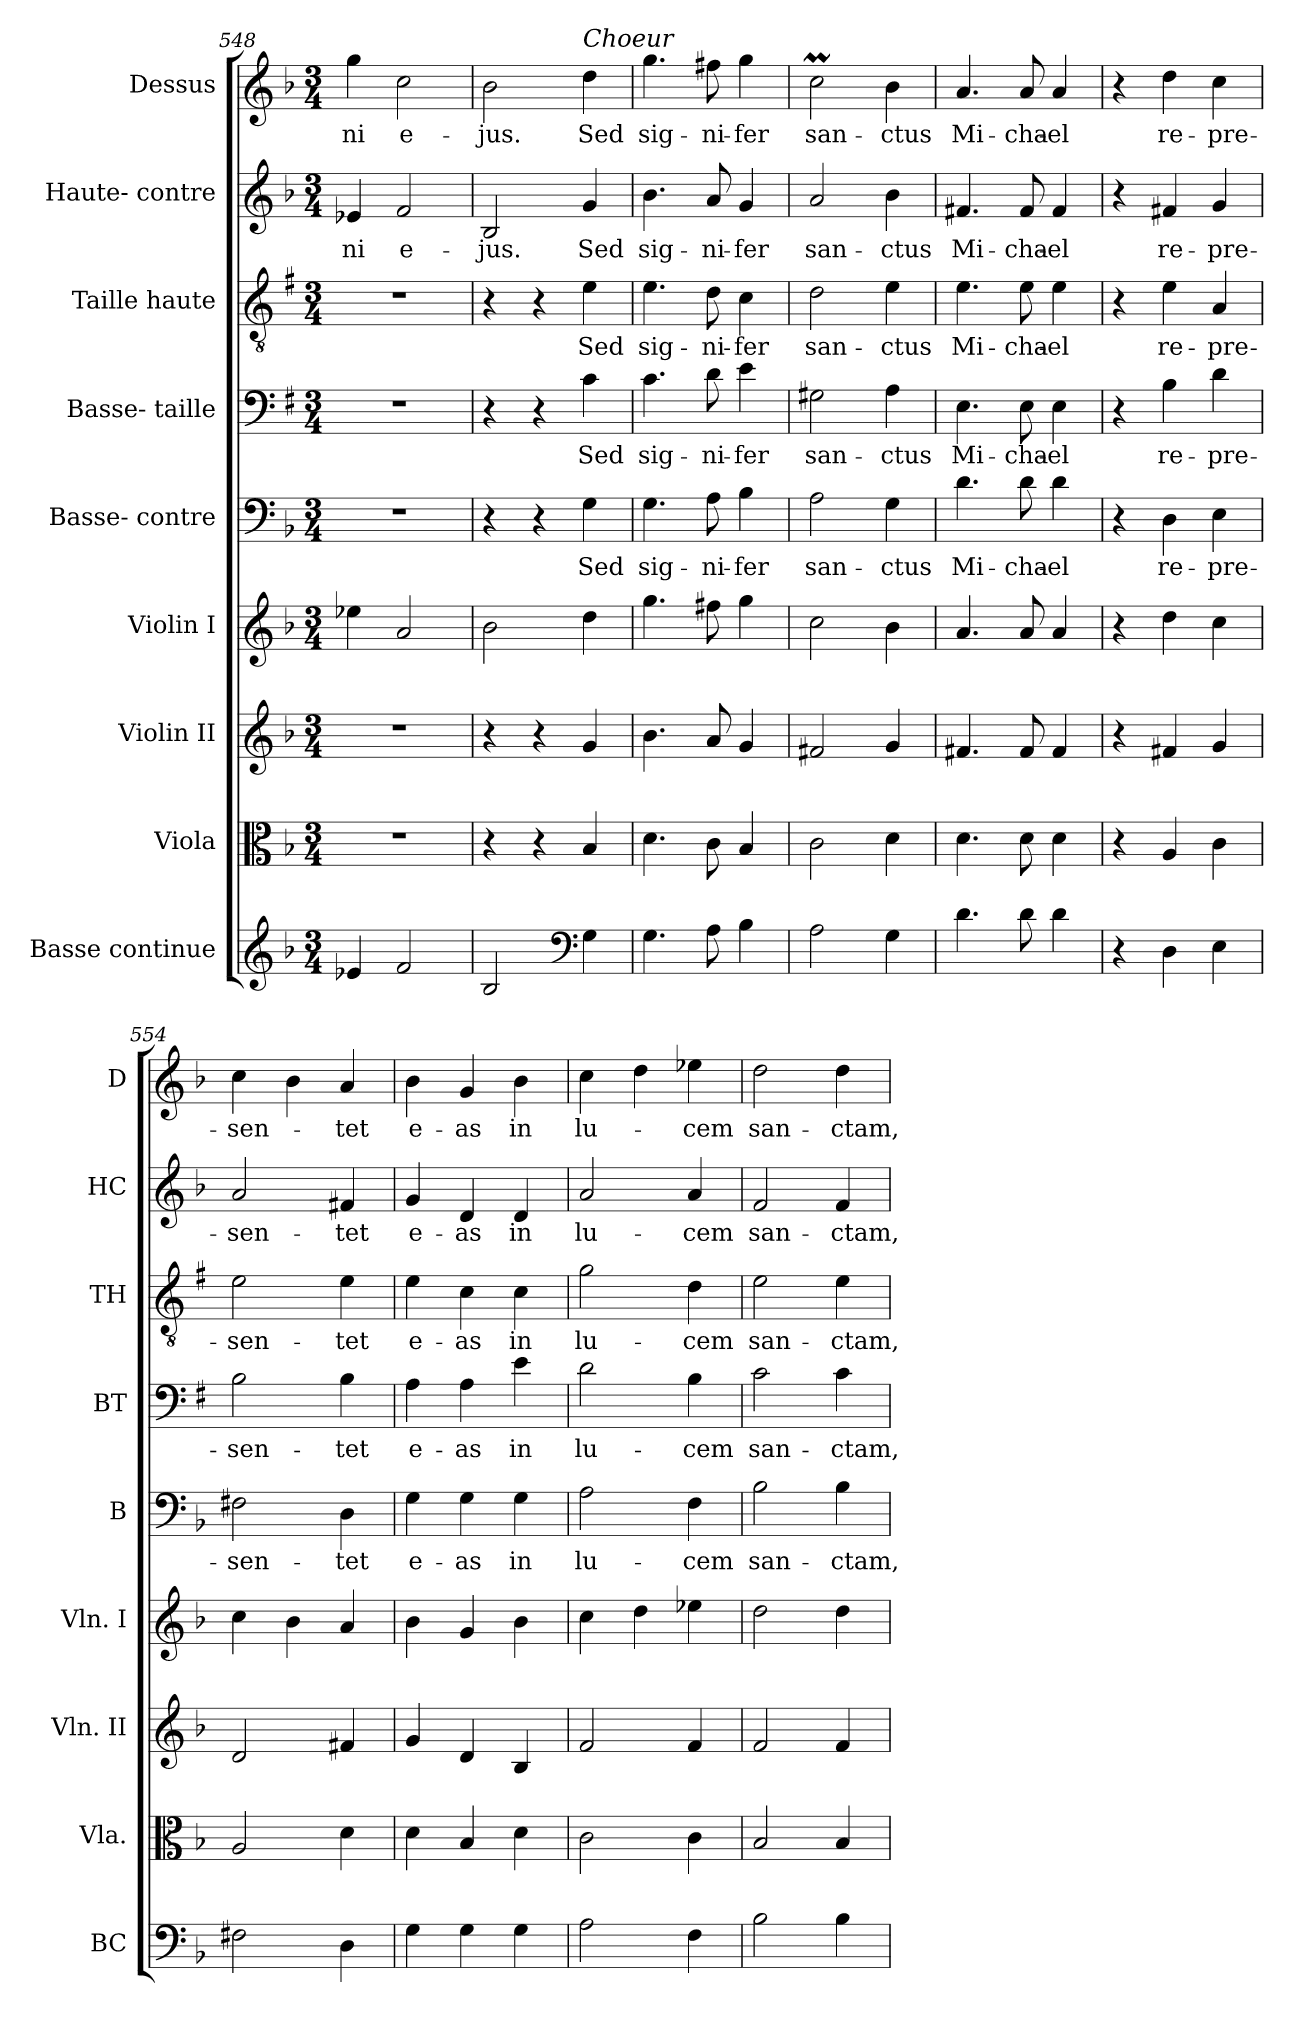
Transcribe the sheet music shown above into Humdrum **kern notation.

**kern	**kern	**kern	**kern	**kern	**text	**kern	**text	**kern	**text	**kern	**text	**kern	**text
*part9	*part8	*part7	*part6	*part5	*part5	*part4	*part4	*part3	*part3	*part2	*part2	*part1	*part1
*staff9	*staff8	*staff7	*staff6	*staff5	*staff5	*staff4	*staff4	*staff3	*staff3	*staff2	*staff2	*staff1	*staff1
*I"Basse  continue	*I"Viola	*I"Violin II	*I"Violin I	*I"Basse- contre	*	*I"Basse- taille	*	*I"Taille haute	*	*I"Haute- contre	*	*I"Dessus	*
*I'BC	*I'Vla.	*I'Vln. II	*I'Vln. I	*I'B	*	*I'BT	*	*I'TH	*	*I'HC	*	*I'D	*
*clefG2	*clefC3	*clefG2	*clefG2	*clefF4	*	*clefF4	*	*clefGv2	*	*clefG2	*	*clefG2	*
*	*	*	*	*	*	*ITrd1c2	*	*ITrd1c2	*	*	*	*	*
*k[b-]	*k[b-]	*k[b-]	*k[b-]	*k[b-]	*	*k[b-]	*	*k[b-]	*	*k[b-]	*	*k[b-]	*
*F:	*F:	*F:	*F:	*F:	*	*F:	*	*F:	*	*F:	*	*F:	*
*M3/4	*M3/4	*M3/4	*M3/4	*M3/4	*	*M3/4	*	*M3/4	*	*M3/4	*	*M3/4	*
=548	=548	=548	=548	=548	=548	=548	=548	=548	=548	=548	=548	=548	=548
!	!	!	!	!	!	!	!	!	!	!	!LO:LY:b	!	!LO:LY:b
4e-X/	2.r	2.r	4ee-X\	2.r	.	2.r	.	2.r	.	4e-X/	-ni	4gg\	-ni
!	!	!	!	!	!	!	!	!	!	!	!LO:LY:b	!	!LO:LY:b
2f/	.	.	2a>/	.	.	.	.	.	.	2f/	e-	2cc>\	e-
=549	=549	=549	=549	=549	=549	=549	=549	=549	=549	=549	=549	=549	=549
!	!	!	!	!	!	!	!	!	!	!	!LO:LY:b	!	!LO:LY:b
2B-/	4r	4r	2b-\	4r	.	4r	.	4r	.	2B-/	-jus.	2b-\	-jus.
.	4r	4r	.	4r	.	4r	.	4r	.	.	.	.	.
*clefF4	*	*	*	*	*	*	*	*	*	*	*	*	*
!	!	!	!	!	!	!	!	!	!	!	!	!LO:TX:a:i:t=Choeur	!
!	!	!	!	!	!LO:LY:b	!	!LO:LY:b	!	!LO:LY:b	!	!LO:LY:b	!	!LO:LY:b
4G\	4B-/	4g/	4dd\	4G\	Sed	4B-\	Sed	4d\	Sed	4g/	Sed	4dd\	Sed
!!LO:LB:g=z
=550	=550	=550	=550	=550	=550	=550	=550	=550	=550	=550	=550	=550	=550
!	!	!	!	!	!LO:LY:b	!	!LO:LY:b	!	!LO:LY:b	!	!LO:LY:b	!	!LO:LY:b
4.G\	4.d\	4.b-\	4.gg\	4.G\	sig-	4.B-\	sig-	4.d\	sig-	4.b-\	sig-	4.gg\	sig-
!	!	!	!	!	!LO:LY:b	!	!LO:LY:b	!	!LO:LY:b	!	!LO:LY:b	!	!LO:LY:b
8A\	8c\	8a/	8ff#X\	8A\	-ni-	8c\	-ni-	8c\	-ni-	8a/	-ni-	8ff#X\	-ni-
!	!	!	!	!	!LO:LY:b	!	!LO:LY:b	!	!LO:LY:b	!	!LO:LY:b	!	!LO:LY:b
4B-\	4B-/	4g/	4gg\	4B-\	-fer	4d\	-fer	4B-\	-fer	4g/	-fer	4gg\	-fer
=551	=551	=551	=551	=551	=551	=551	=551	=551	=551	=551	=551	=551	=551
!	!	!	!	!	!LO:LY:b	!	!LO:LY:b	!	!LO:LY:b	!	!LO:LY:b	!	!LO:LY:b
2A>\	2c\	2f#X/	2cc\	2A>\	san-	2F#X\	san-	2c\	san-	2a/	san-	2ccM\	san-
!	!	!	!	!	!LO:LY:b	!	!LO:LY:b	!	!LO:LY:b	!	!LO:LY:b	!	!LO:LY:b
4G\	4d\	4g/	4b-\	4G\	-ctus	4G\	-ctus	4d\	-ctus	4b-\	-ctus	4b-\	-ctus
=552	=552	=552	=552	=552	=552	=552	=552	=552	=552	=552	=552	=552	=552
!	!	!	!	!	!LO:LY:b	!	!LO:LY:b	!	!LO:LY:b	!	!LO:LY:b	!	!LO:LY:b
4.d\	4.d\	4.f#X/	4.a>/	4.d\	Mi-	4.D\	Mi-	4.d\	Mi-	4.f#X/	Mi-	4.a>/	Mi-
!	!	!	!	!	!LO:LY:b	!	!LO:LY:b	!	!LO:LY:b	!	!LO:LY:b	!	!LO:LY:b
8d\	8d\	8f#/	8a/	8d\	-cha-	8D\	-cha-	8d\	-cha-	8f#/	-cha-	8a/	-cha-
!	!	!	!	!	!LO:LY:b	!	!LO:LY:b	!	!LO:LY:b	!	!LO:LY:b	!	!LO:LY:b
4d\	4d\	4f#/	4a/	4d\	-el	4D\	-el	4d\	-el	4f#/	-el	4a/	-el
=553	=553	=553	=553	=553	=553	=553	=553	=553	=553	=553	=553	=553	=553
4r	4r	4r	4r	4r	.	4r	.	4r	.	4r	.	4r	.
!	!	!	!	!	!LO:LY:b	!	!LO:LY:b	!	!LO:LY:b	!	!LO:LY:b	!	!LO:LY:b
4D\	4A/	4f#X/	4dd\	4D\	re-	4A\	re-	4d\	re-	4f#X/	re-	4dd\	re-
!	!	!	!	!	!LO:LY:b	!	!LO:LY:b	!	!LO:LY:b	!	!LO:LY:b	!	!LO:LY:b
4E\	4c\	4g/	4cc\	4E\	-pre-	4c\	-pre-	4G/	-pre-	4g/	-pre-	4cc\	-pre-
=554	=554	=554	=554	=554	=554	=554	=554	=554	=554	=554	=554	=554	=554
!	!	!	!	!	!LO:LY:b	!	!LO:LY:b	!	!LO:LY:b	!	!LO:LY:b	!	!LO:LY:b
2F#X\	2A/	2d/	4cc\	2F#X\	-sen-	2A\	-sen-	2d\	-sen-	2a/	-sen-	4cc\	-sen-
.	.	.	4b-\	.	.	.	.	.	.	.	.	4b-\	.
!	!	!	!	!	!LO:LY:b	!	!LO:LY:b	!	!LO:LY:b	!	!LO:LY:b	!	!LO:LY:b
4D\	4d\	4f#X/	4a/	4D\	-tet	4A\	-tet	4d\	-tet	4f#X/	-tet	4a/	-tet
=555	=555	=555	=555	=555	=555	=555	=555	=555	=555	=555	=555	=555	=555
!	!	!	!	!	!LO:LY:b	!	!LO:LY:b	!	!LO:LY:b	!	!LO:LY:b	!	!LO:LY:b
4G\	4d\	4g/	4b-\	4G\	e-	4G\	e-	4d\	e-	4g/	e-	4b-\	e-
!	!	!	!	!	!LO:LY:b	!	!LO:LY:b	!	!LO:LY:b	!	!LO:LY:b	!	!LO:LY:b
4G\	4B-/	4d/	4g/	4G\	-as	4G\	-as	4B-\	-as	4d/	-as	4g/	-as
!	!	!	!	!	!LO:LY:b	!	!LO:LY:b	!	!LO:LY:b	!	!LO:LY:b	!	!LO:LY:b
4G\	4d\	4B-/	4b-\	4G\	in	4d\	in	4B-\	in	4d/	in	4b-\	in
=556	=556	=556	=556	=556	=556	=556	=556	=556	=556	=556	=556	=556	=556
!	!	!	!	!	!LO:LY:b	!	!LO:LY:b	!	!LO:LY:b	!	!LO:LY:b	!	!LO:LY:b
2A\	2c\	2f/	4cc\	2A\	lu-	2c\	lu-	2f\	lu-	2a/	lu-	4cc\	lu-
.	.	.	4dd\	.	.	.	.	.	.	.	.	4dd\	.
!	!	!	!	!	!LO:LY:b	!	!LO:LY:b	!	!LO:LY:b	!	!LO:LY:b	!	!LO:LY:b
4F\	4c\	4f/	4ee-X\	4F\	-cem	4A\	-cem	4c\	-cem	4a/	-cem	4ee-X\	-cem
=557	=557	=557	=557	=557	=557	=557	=557	=557	=557	=557	=557	=557	=557
!	!	!	!	!	!LO:LY:b	!	!LO:LY:b	!	!LO:LY:b	!	!LO:LY:b	!	!LO:LY:b
2B-\	2B-/	2f/	2dd>\	2B-\	san-	2B-\	san-	2d\	san-	2f/	san-	2dd>\	san-
!	!	!	!	!	!LO:LY:b	!	!LO:LY:b	!	!LO:LY:b	!	!LO:LY:b	!	!LO:LY:b
4B-\	4B-/	4f/	4dd\	4B-\	-ctam,	4B-\	-ctam,	4d\	-ctam,	4f/	-ctam,	4dd\	-ctam,
=	=	=	=	=	=	=	=	=	=	=	=	=	=
*-	*-	*-	*-	*-	*-	*-	*-	*-	*-	*-	*-	*-	*-
